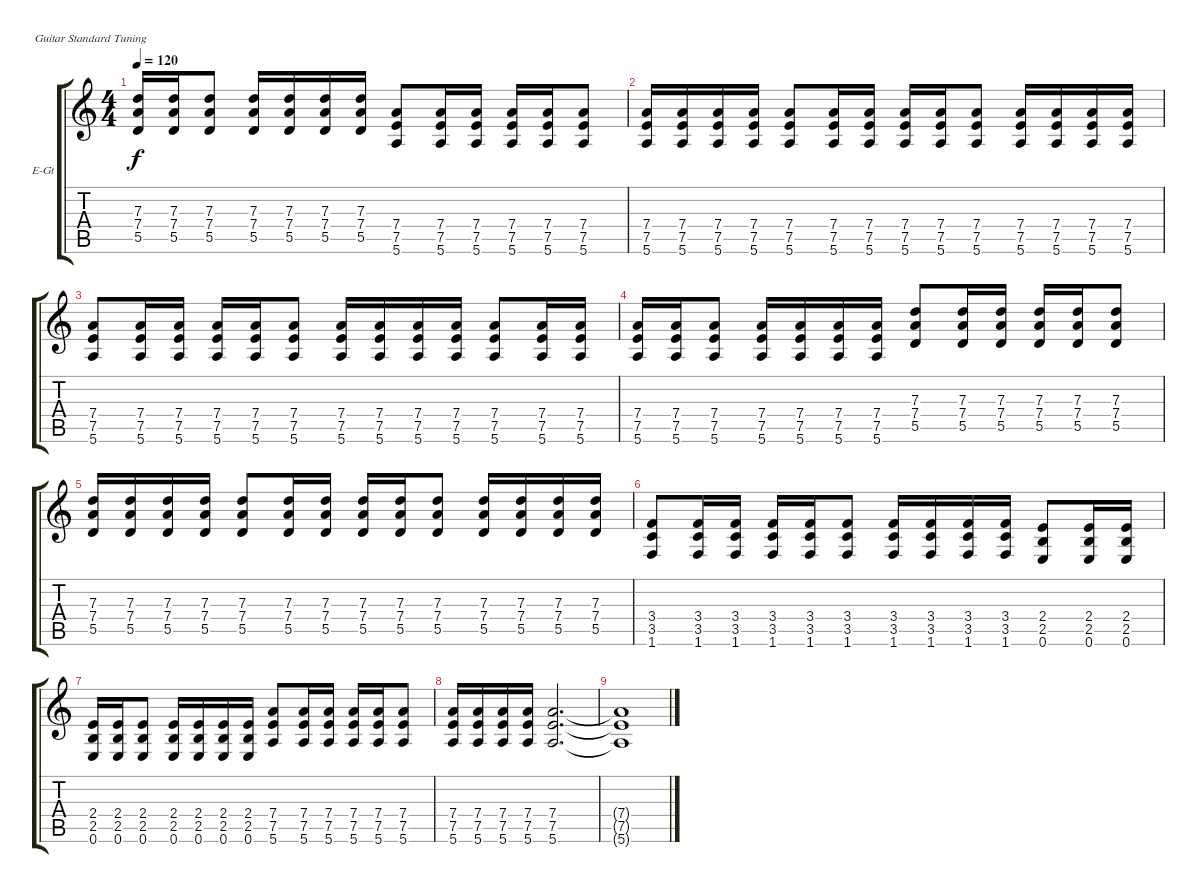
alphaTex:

\defaultSystemsLayout 4
\bracketExtendMode groupsimilarinstruments
\firstSystemTrackNameOrientation horizontal
\otherSystemsTrackNameOrientation horizontal
\track ("Electric Guitar" "E-Gt") {mute instrument distortionguitar}
\staff {score tabs}
\tuning (E4 B3 G3 D3 A2 E2)
\ts (4 4)
\tempo 120
\clef g2
\scale
0.333333
\ks c
(7.4 7.3 5.5).16{dy f} (7.4 7.3 5.5).16 (7.4 7.3 5.5).8 (7.4 7.3 5.5).16 (7.4 7.3 5.5).16 (7.4 7.3 5.5).16 (7.4 7.3 5.5).16 (7.5 7.4 5.6).8 (7.5 7.4 5.6).16 (7.5 7.4 5.6).16 (7.5 7.4 5.6).16 (7.5 7.4 5.6).16 (7.5 7.4 5.6).8 |
\scale
0.333333 (7.5 7.4 5.6).16 (7.5 7.4 5.6).16 (7.5 7.4 5.6).16 (7.5 7.4 5.6).16 (7.5 7.4 5.6).8 (7.5 7.4 5.6).16 (7.5 7.4 5.6).16 (7.5 7.4 5.6).16 (7.5 7.4 5.6).16 (7.5 7.4 5.6).8 (7.5 7.4 5.6).16 (7.5 7.4 5.6).16 (7.5 7.4 5.6).16 (7.5 7.4 5.6).16 |
\scale
0.333333 (7.5 7.4 5.6).8 (7.5 7.4 5.6).16 (7.5 7.4 5.6).16 (7.5 7.4 5.6).16 (7.5 7.4 5.6).16 (7.5 7.4 5.6).8 (7.5 7.4 5.6).16 (7.5 7.4 5.6).16 (7.5 7.4 5.6).16 (7.5 7.4 5.6).16 (7.5 7.4 5.6).8 (7.5 7.4 5.6).16 (7.5 7.4 5.6).16 |
\scale
0.333333 (7.5 7.4 5.6).16 (7.5 7.4 5.6).16 (7.5 7.4 5.6).8 (7.5 7.4 5.6).16 (7.5 7.4 5.6).16 (7.5 7.4 5.6).16 (7.5 7.4 5.6).16 (7.4 7.3 5.5).8 (7.4 7.3 5.5).16 (7.4 7.3 5.5).16 (7.4 7.3 5.5).16 (7.4 7.3 5.5).16 (7.4 7.3 5.5).8 |
\scale
0.333333 (7.4 7.3 5.5).16 (7.4 7.3 5.5).16 (7.4 7.3 5.5).16 (7.4 7.3 5.5).16 (7.4 7.3 5.5).8 (7.4 7.3 5.5).16 (7.4 7.3 5.5).16 (7.4 7.3 5.5).16 (7.4 7.3 5.5).16 (7.4 7.3 5.5).8 (7.4 7.3 5.5).16 (7.4 7.3 5.5).16 (7.4 7.3 5.5).16 (7.4 7.3 5.5).16 |
(3.5 3.4 1.6).8 (3.5 3.4 1.6).16 (3.5 3.4 1.6).16 (3.5 3.4 1.6).16 (3.5 3.4 1.6).16 (3.5 3.4 1.6).8 (3.5 3.4 1.6).16 (3.5 3.4 1.6).16 (3.5 3.4 1.6).16 (3.5 3.4 1.6).16 (2.5 2.4 0.6).8 (2.5 2.4 0.6).16 (2.5 2.4 0.6).16 |
(2.5 2.4 0.6).16 (2.5 2.4 0.6).16 (2.5 2.4 0.6).8 (2.5 2.4 0.6).16 (2.5 2.4 0.6).16 (2.5 2.4 0.6).16 (2.5 2.4 0.6).16 (7.5 7.4 5.6).8 (7.5 7.4 5.6).16 (7.5 7.4 5.6).16 (7.5 7.4 5.6).16 (7.5 7.4 5.6).16 (7.5 7.4 5.6).8 |
(7.5 7.4 5.6).16 (7.5 7.4 5.6).16 (7.5 7.4 5.6).16 (7.5 7.4 5.6).16 (7.5 7.4 5.6).2{d} |
(7.5{t} 7.4{t} 5.6{t}).1
